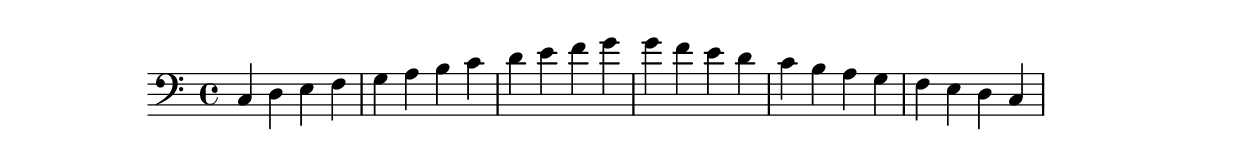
\time 4/4
\relative c {
    \clef bass
    c4 d4 e4 f4 g4
    a4 b4 c4 d4 e4
    f4 g4 g4 f4 e4 
    d4 c4 b4 a4 g4 
    f4 e4 d4 c4
}